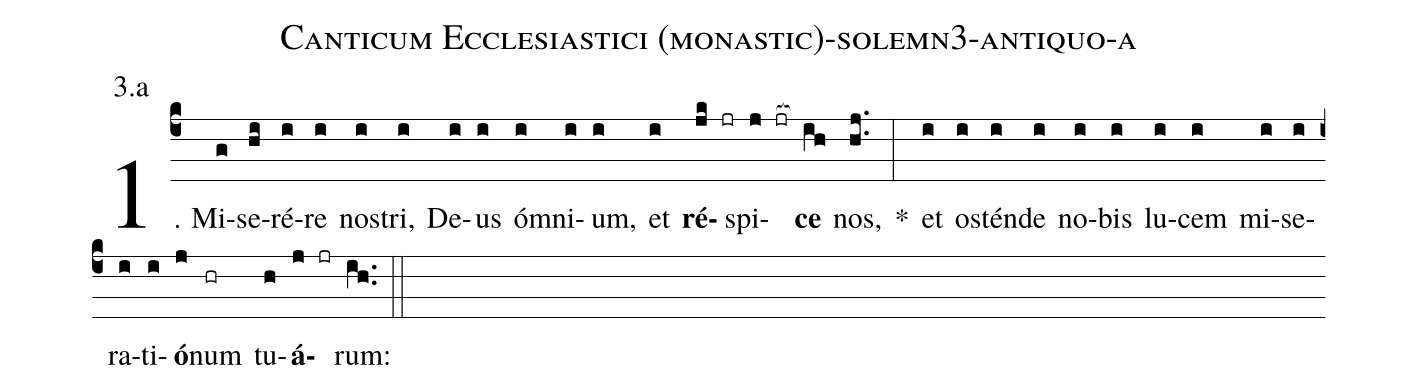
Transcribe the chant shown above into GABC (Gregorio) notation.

name: Canticum Ecclesiastici (monastic)-solemn3-antiquo-a;
annotation: 3.a;
%%
(c4)1. Mi(g)se(hi)ré(i)re(i) nos(i)tri,(i) De(i)us(i) óm(i)ni(i)um,(i) et(i) <b>ré</b>(jk jr)spi(j jr[ocb:1{])<b>ce</b>(ih[ocb:0}]) nos,(hj..) *(:) et(i) os(i)tén(i)de(i) no(i)bis(i) lu(i)cem(i) mi(i)se(i)ra(i)ti(i)<b>ó</b>(j)num(hr) tu(h)<b>á</b>(j jr)rum:(ih..) (::)
